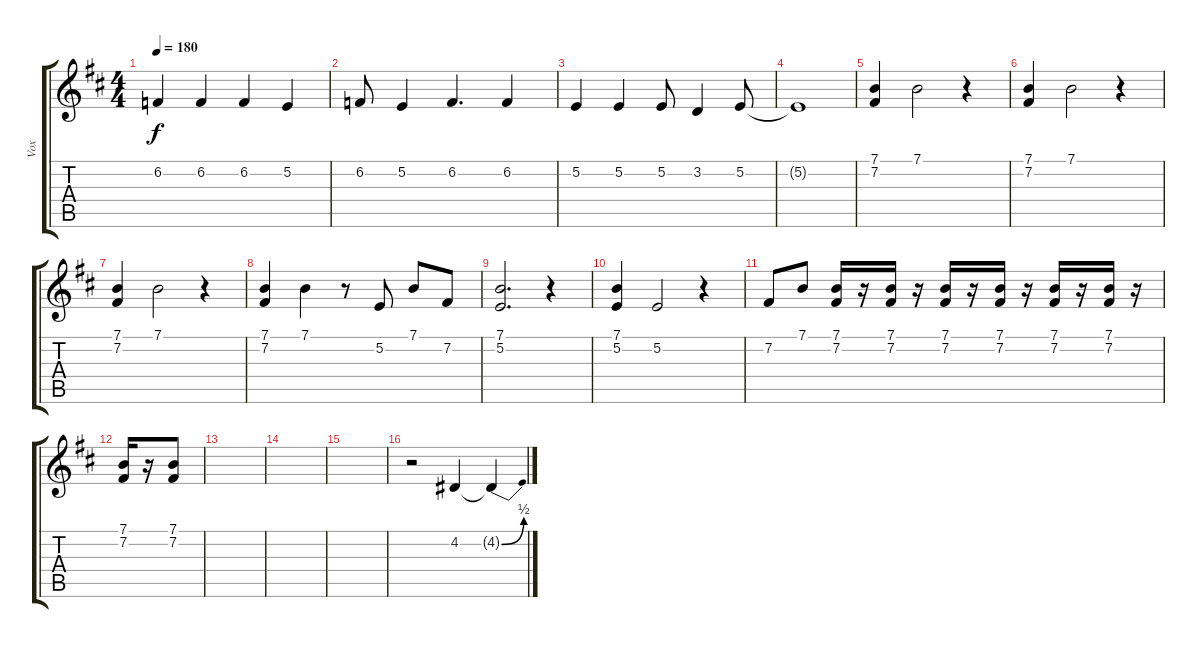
\track ("Vox" "Vox") {instrument altosax}
\staff {score tabs}
\tuning (E4 B3 G3 D3 A2 E2) {hide}
\ts (4 4)
\tempo 180
\clef g2
\ks d
6.2.4{dy f} 6.2.4 6.2.4 5.2.4 |
6.2.8 5.2.4 6.2.4{d} 6.2.4 |
5.2.4 5.2.4 5.2.8 3.2.4 5.2.8 |
5.2{t}.1 |
(7.1 7.2).4 7.1.2 r.4 |
(7.1 7.2).4 7.1.2 r.4 |
(7.1 7.2).4 7.1.2 r.4 |
(7.1 7.2).4 7.1.4 r.8 5.2.8 7.1.8 7.2.8 |
(7.1 5.2).2{d} r.4 |
(7.1 5.2).4 5.2.2 r.4 |
7.2.8 7.1.8 (7.1 7.2).16 r.16 (7.1 7.2).16 r.16 (7.1 7.2).16 r.16 (7.1 7.2).16 r.16 (7.1 7.2).16 r.16 (7.1 7.2).16 r.16 |
(7.1 7.2).16 r.16 (7.1 7.2).8 |
|
|
|
r.2 4.2.4 4.2{be (bend 0 0 60 2) t}.4
